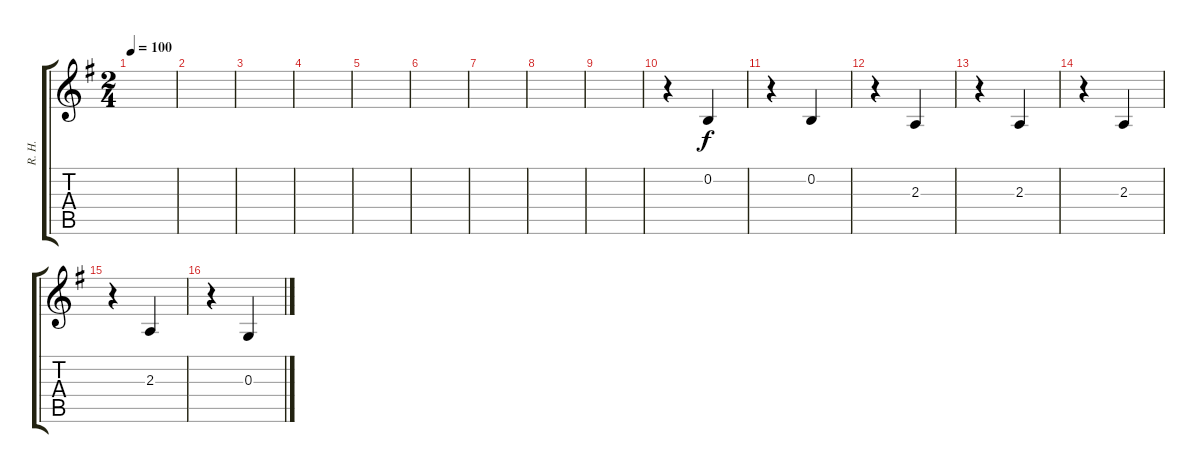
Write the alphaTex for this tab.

\track ("R. H." "R. H.") {instrument brightacousticpiano}
\staff {score tabs}
\tuning (E4 B3 G3 D3 A2 E2) {hide}
\ts (2 4)
\tempo 100
\clef g2
\ks g
|
|
|
|
|
|
|
|
|
r.4 0.2.4 |
r.4 0.2.4 |
r.4 2.3.4 |
r.4 2.3.4 |
r.4 2.3.4 |
r.4 2.3.4 |
r.4 0.3.4
